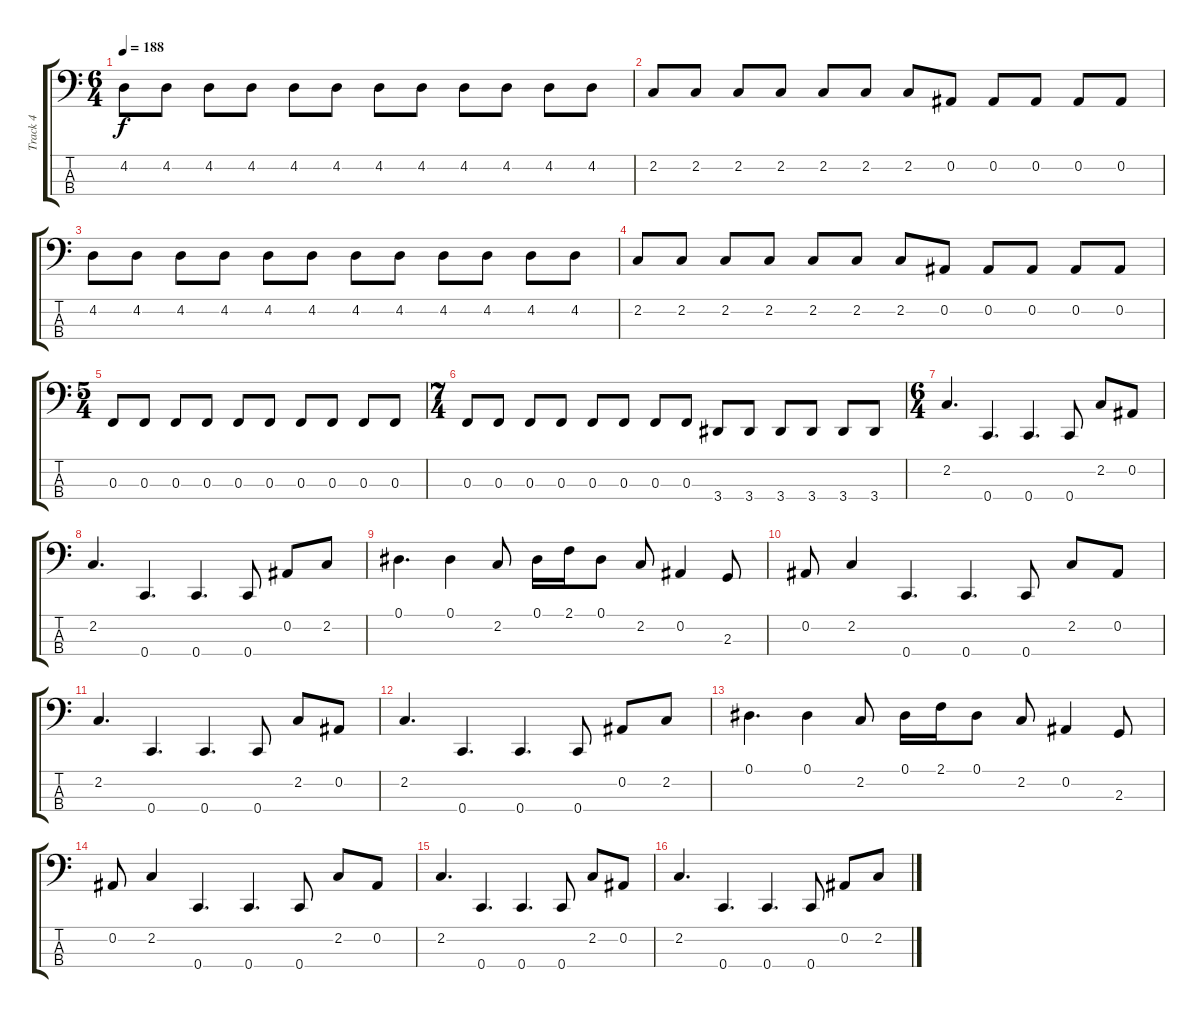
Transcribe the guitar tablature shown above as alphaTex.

\track ("Track 4" "Track 4") {instrument electricbassfinger}
\staff {score tabs}
\tuning (Eb2 Bb1 F1 C1) {hide}
\ts (6 4)
\tempo 188
\clef f4
\ks c
4.2.8{dy f} 4.2.8 4.2.8 4.2.8 4.2.8 4.2.8 4.2.8 4.2.8 4.2.8 4.2.8 4.2.8 4.2.8 |
2.2.8 2.2.8 2.2.8 2.2.8 2.2.8 2.2.8 2.2.8 0.2.8 0.2.8 0.2.8 0.2.8 0.2.8 |
4.2.8 4.2.8 4.2.8 4.2.8 4.2.8 4.2.8 4.2.8 4.2.8 4.2.8 4.2.8 4.2.8 4.2.8 |
2.2.8 2.2.8 2.2.8 2.2.8 2.2.8 2.2.8 2.2.8 0.2.8 0.2.8 0.2.8 0.2.8 0.2.8 |
\ts (5 4)
0.3.8 0.3.8 0.3.8 0.3.8 0.3.8 0.3.8 0.3.8 0.3.8 0.3.8 0.3.8 |
\ts (7 4)
0.3.8 0.3.8 0.3.8 0.3.8 0.3.8 0.3.8 0.3.8 0.3.8 3.4.8 3.4.8 3.4.8 3.4.8 3.4.8 3.4.8 |
\ts (6 4)
2.2.4{d} 0.4.4{d} 0.4.4{d} 0.4.8 2.2.8 0.2.8 |
2.2.4{d} 0.4.4{d} 0.4.4{d} 0.4.8 0.2.8 2.2.8 |
0.1.4{d} 0.1.4 2.2.8 0.1.16 2.1.16 0.1.8 2.2.8 0.2.4 2.3.8 |
0.2.8 2.2.4 0.4.4{d} 0.4.4{d} 0.4.8 2.2.8 0.2.8 |
2.2.4{d} 0.4.4{d} 0.4.4{d} 0.4.8 2.2.8 0.2.8 |
2.2.4{d} 0.4.4{d} 0.4.4{d} 0.4.8 0.2.8 2.2.8 |
0.1.4{d} 0.1.4 2.2.8 0.1.16 2.1.16 0.1.8 2.2.8 0.2.4 2.3.8 |
0.2.8 2.2.4 0.4.4{d} 0.4.4{d} 0.4.8 2.2.8 0.2.8 |
2.2.4{d} 0.4.4{d} 0.4.4{d} 0.4.8 2.2.8 0.2.8 |
2.2.4{d} 0.4.4{d} 0.4.4{d} 0.4.8 0.2.8 2.2.8
